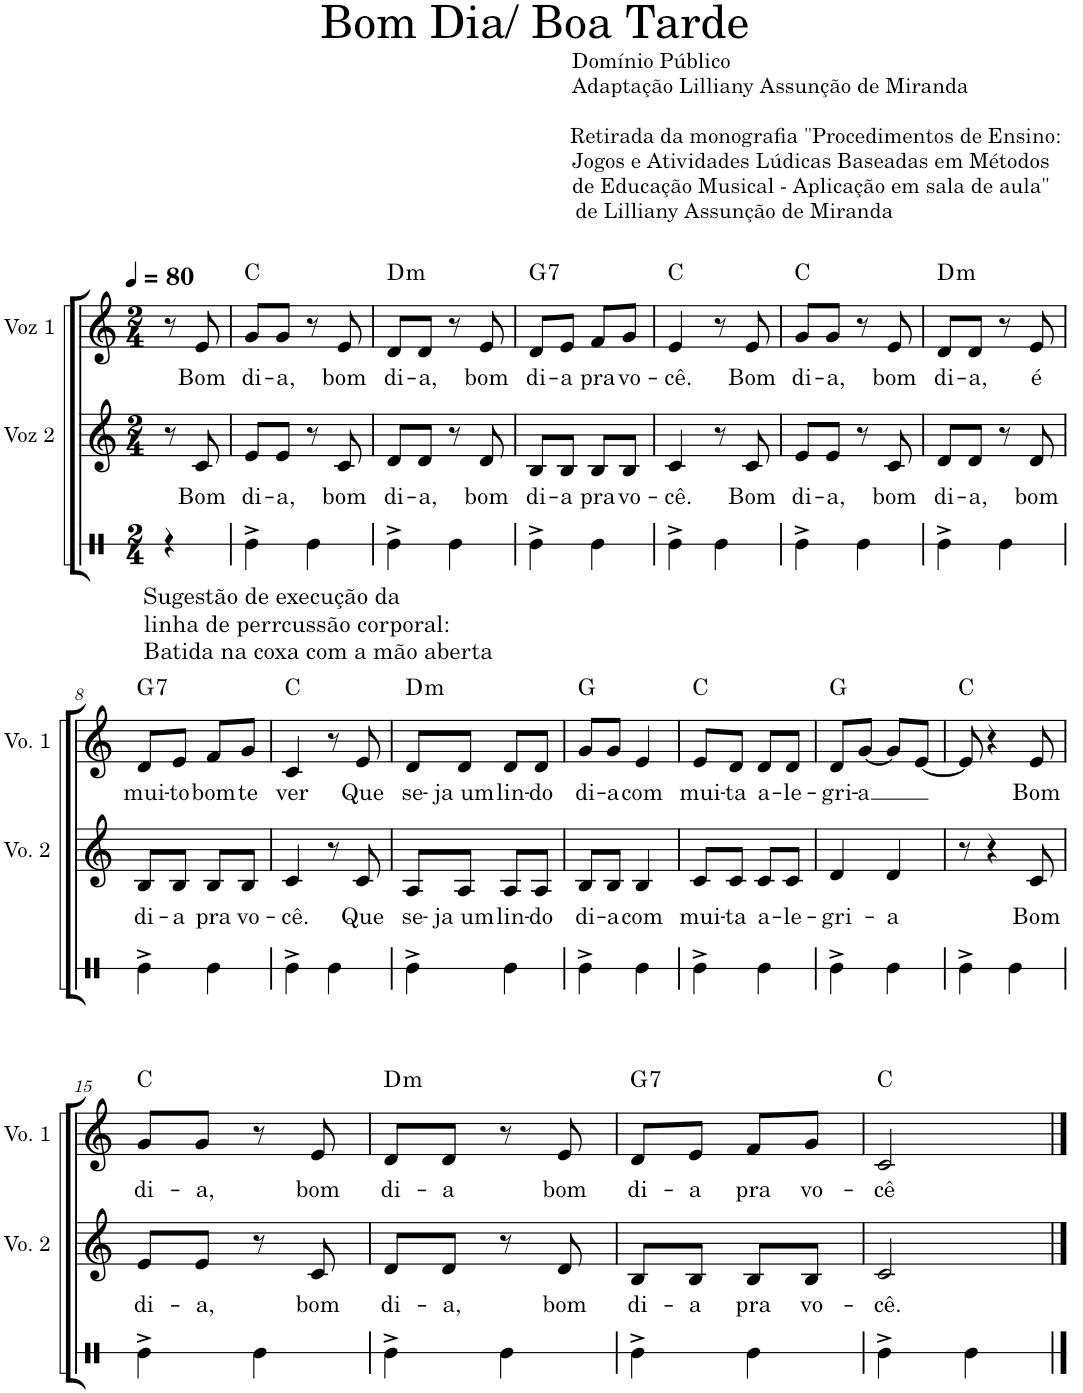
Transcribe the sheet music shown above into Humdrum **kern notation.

**kern	**kern	**text	**kern	**text	**harte
*part3	*part2	*part2	*part1	*part1	*part1
*staff3	*staff2	*staff2	*staff1	*staff1	*
*I"Voz 3	*I"Voz 2	*	*I"Voz 1	*	*
*	*I'Vo. 2	*	*I'Vo. 1	*	*
*stria1	*	*	*	*	*
*clefX	*clefG2	*	*clefG2	*	*
*k[]	*k[]	*	*k[]	*	*
*M2/4	*M2/4	*	*M2/4	*	*
*MM80	*MM80	*	*MM80	*	*
=1	=1	=1	=1	=1	=1
!LO:TX:b:t=Sugestão de execução da	!	!	!	!	!
!LO:TX:b:t=linha de perrcussão corporal&colon;	!	!	!	!	!
!LO:TX:b:t=Batida na coxa com a mão aberta	!	!	!	!	!
4r	8r	.	8r	.	.
!	!	!LO:LY:b	!	!LO:LY:b	!
.	8c/	Bom	8e/	Bom	.
=2	=2	=2	=2	=2	=2
!	!	!LO:LY:b	!	!LO:LY:b	!
4Re^\	8e/L	di-	8g/L	di-	C:maj
!	!	!LO:LY:b	!	!LO:LY:b	!
.	8e/J	-a,	8g/J	-a,	.
4Re\	8r	.	8r	.	.
!	!	!LO:LY:b	!	!LO:LY:b	!
.	8c/	bom	8e/	bom	.
=3	=3	=3	=3	=3	=3
!	!	!LO:LY:b	!	!LO:LY:b	!LO:H:kt=m
4Re^\	8d/L	di-	8d/L	di-	D:min
!	!	!LO:LY:b	!	!LO:LY:b	!
.	8d/J	-a,	8d/J	-a,	.
4Re\	8r	.	8r	.	.
!	!	!LO:LY:b	!	!LO:LY:b	!
.	8d/	bom	8e/	bom	.
=4	=4	=4	=4	=4	=4
!	!	!LO:LY:b	!	!LO:LY:b	!LO:H:kt=7
4Re^\	8B/L	di-	8d/L	di-	G:7
!	!	!LO:LY:b	!	!LO:LY:b	!
.	8B/J	-a	8e/J	-a	.
!	!	!LO:LY:b	!	!LO:LY:b	!
4Re\	8B/L	pra	8f/L	pra	.
!	!	!LO:LY:b	!	!LO:LY:b	!
.	8B/J	vo-	8g/J	vo-	.
=5	=5	=5	=5	=5	=5
!	!	!LO:LY:b	!	!LO:LY:b	!
4Re^\	4c/	-cê.	4e/	-cê.	C:maj
4Re\	8r	.	8r	.	.
!	!	!LO:LY:b	!	!LO:LY:b	!
.	8c/	Bom	8e/	Bom	.
=6	=6	=6	=6	=6	=6
!	!	!LO:LY:b	!	!LO:LY:b	!
4Re^\	8e/L	di-	8g/L	di-	C:maj
!	!	!LO:LY:b	!	!LO:LY:b	!
.	8e/J	-a,	8g/J	-a,	.
4Re\	8r	.	8r	.	.
!	!	!LO:LY:b	!	!LO:LY:b	!
.	8c/	bom	8e/	bom	.
=7	=7	=7	=7	=7	=7
!	!	!LO:LY:b	!	!LO:LY:b	!LO:H:kt=m
4Re^\	8d/L	di-	8d/L	di-	D:min
!	!	!LO:LY:b	!	!LO:LY:b	!
.	8d/J	-a,	8d/J	-a,	.
4Re\	8r	.	8r	.	.
!	!	!LO:LY:b	!	!LO:LY:b	!
.	8d/	bom	8e/	é	.
!!LO:LB:g=z
=8	=8	=8	=8	=8	=8
!	!	!LO:LY:b	!	!LO:LY:b	!LO:H:kt=7
4Re^\	8B/L	di-	8d/L	mui-	G:7
!	!	!LO:LY:b	!	!LO:LY:b	!
.	8B/J	-a	8e/J	-to	.
!	!	!LO:LY:b	!	!LO:LY:b	!
4Re\	8B/L	pra	8f/L	bom	.
!	!	!LO:LY:b	!	!LO:LY:b	!
.	8B/J	vo-	8g/J	te	.
=9	=9	=9	=9	=9	=9
!	!	!LO:LY:b	!	!LO:LY:b	!
4Re^\	4c/	-cê.	4c/	ver	C:maj
4Re\	8r	.	8r	.	.
!	!	!LO:LY:b	!	!LO:LY:b	!
.	8c/	Que	8e/	Que	.
=10	=10	=10	=10	=10	=10
!	!	!LO:LY:b	!	!LO:LY:b	!LO:H:kt=m
4Re^\	8A/L	se-	8d/L	se-	D:min
!	!	!LO:LY:b	!	!LO:LY:b	!
.	8A/J	-ja um	8d/J	-ja um	.
!	!	!LO:LY:b	!	!LO:LY:b	!
4Re\	8A/L	lin-	8d/L	lin-	.
!	!	!LO:LY:b	!	!LO:LY:b	!
.	8A/J	-do	8d/J	-do	.
=11	=11	=11	=11	=11	=11
!	!	!LO:LY:b	!	!LO:LY:b	!
4Re^\	8B/L	di-	8g/L	di-	G:maj
!	!	!LO:LY:b	!	!LO:LY:b	!
.	8B/J	-a	8g/J	-a	.
!	!	!LO:LY:b	!	!LO:LY:b	!
4Re\	4B/	com	4e/	com	.
=12	=12	=12	=12	=12	=12
!	!	!LO:LY:b	!	!LO:LY:b	!
4Re^\	8c/L	mui-	8e/L	mui-	C:maj
!	!	!LO:LY:b	!	!LO:LY:b	!
.	8c/J	-ta	8d/J	-ta	.
!	!	!LO:LY:b	!	!LO:LY:b	!
4Re\	8c/L	a-	8d/L	a-	.
!	!	!LO:LY:b	!	!LO:LY:b	!
.	8c/J	-le-	8d/J	-le-	.
=13	=13	=13	=13	=13	=13
!	!	!LO:LY:b	!	!LO:LY:b	!
4Re^\	4d/	-gri-	8d/L	-gri-	G:maj
!	!	!	!	!LO:LY:b	!
.	.	.	[8g/J	-a	.
!	!	!LO:LY:b	!	!	!
4Re\	4d/	-a	8g/L]	.	.
.	.	.	[8e/J	.	.
=14	=14	=14	=14	=14	=14
4Re^\	8r	.	8e/]	.	C:maj
.	4r	.	4r	.	.
4Re\	.	.	.	.	.
!	!	!LO:LY:b	!	!LO:LY:b	!
.	8c/	Bom	8e/	Bom	.
!!LO:LB:g=z
=15	=15	=15	=15	=15	=15
!	!	!LO:LY:b	!	!LO:LY:b	!
4Re^\	8e/L	di-	8g/L	di-	C:maj
!	!	!LO:LY:b	!	!LO:LY:b	!
.	8e/J	-a,	8g/J	-a,	.
4Re\	8r	.	8r	.	.
!	!	!LO:LY:b	!	!LO:LY:b	!
.	8c/	bom	8e/	bom	.
=16	=16	=16	=16	=16	=16
!	!	!LO:LY:b	!	!LO:LY:b	!LO:H:kt=m
4Re^\	8d/L	di-	8d/L	di-	D:min
!	!	!LO:LY:b	!	!LO:LY:b	!
.	8d/J	-a,	8d/J	-a	.
4Re\	8r	.	8r	.	.
!	!	!LO:LY:b	!	!LO:LY:b	!
.	8d/	bom	8e/	bom	.
=17	=17	=17	=17	=17	=17
!	!	!LO:LY:b	!	!LO:LY:b	!LO:H:kt=7
4Re^\	8B/L	di-	8d/L	di-	G:7
!	!	!LO:LY:b	!	!LO:LY:b	!
.	8B/J	-a	8e/J	-a	.
!	!	!LO:LY:b	!	!LO:LY:b	!
4Re\	8B/L	pra	8f/L	pra	.
!	!	!LO:LY:b	!	!LO:LY:b	!
.	8B/J	vo-	8g/J	vo-	.
=18	=18	=18	=18	=18	=18
!	!	!LO:LY:b	!	!LO:LY:b	!
4Re^\	2c/	-cê.	2c/	-cê	C:maj
4Re\	.	.	.	.	.
==	==	==	==	==	==
*-	*-	*-	*-	*-	*-
